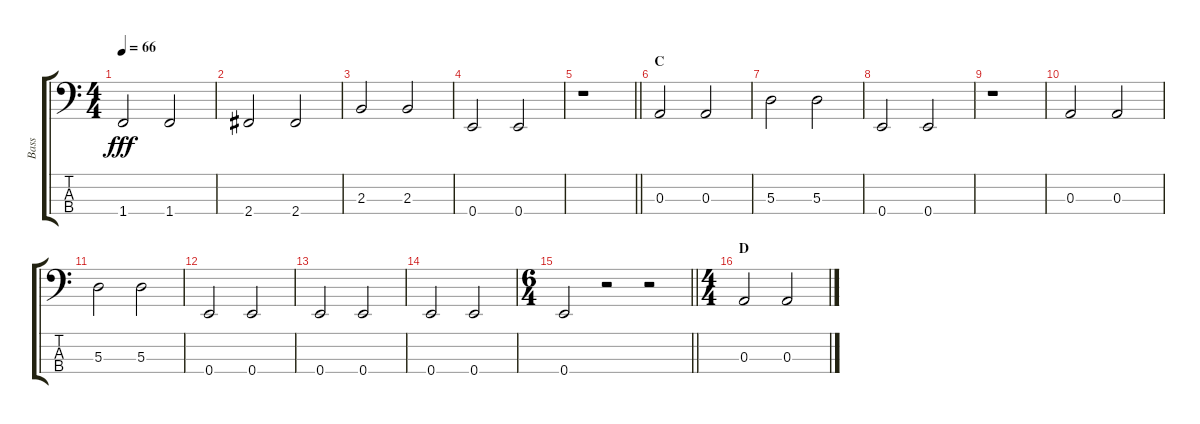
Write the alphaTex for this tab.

\track ("Bass" "Bass") {instrument electricbassfinger}
\staff {score tabs}
\tuning (G2 D2 A1 E1) {hide}
\ts (4 4)
\tempo 66
\clef f4
\ks c
1.4.2{dy fff} 1.4.2 |
2.4.2 2.4.2 |
2.3.2 2.3.2 |
0.4.2 0.4.2 |
\barLineRight lightlight
r.1 |
\section ("" "C")
0.3.2 0.3.2 |
5.3.2 5.3.2 |
0.4.2 0.4.2 |
r.1 |
0.3.2 0.3.2 |
5.3.2 5.3.2 |
0.4.2 0.4.2 |
0.4.2 0.4.2 |
0.4.2 0.4.2 |
\ts (6 4)
\barLineRight lightlight
0.4.2 r.2 r.2 |
\ts (4 4)
\section ("" "D")
0.3.2 0.3.2
